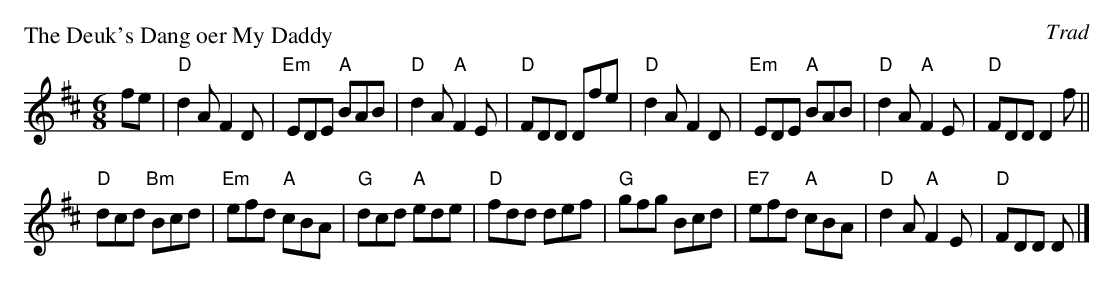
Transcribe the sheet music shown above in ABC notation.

X:1
P: The Deuk's Dang oer My Daddy
C: Trad
L: 1/8
M: 6/8
K: D
fe|"D"d2 A F2 D|"Em"EDE "A"BAB|"D"d2 A "A"F2 E|"D"FDD Dfe|"D"d2 A F2 D|"Em"EDE "A"BAB|"D"d2 A "A"F2 E|"D"FDD D2 f||
"D"dcd "Bm"Bcd|"Em"efd "A"cBA|"G"dcd "A"ede|"D"fdd def|"G"gfg Bcd|"E7"efd "A"cBA|"D"d2 A "A"F2 E|"D"FDD D |]
